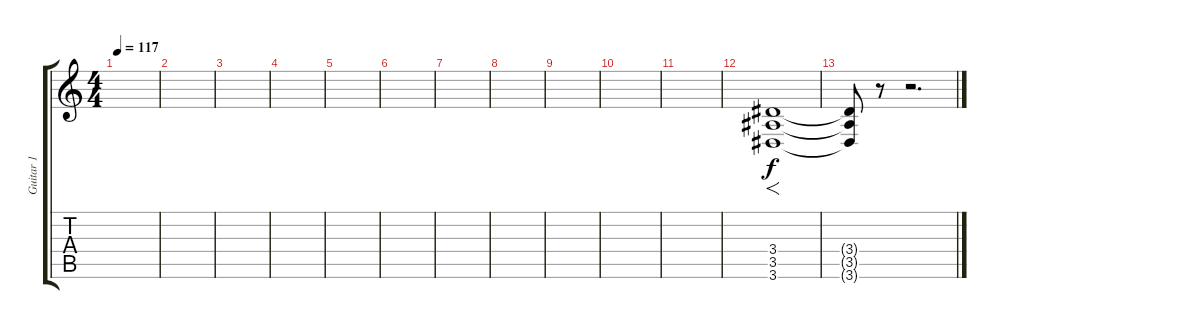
\track ("Guitar 1" "Guitar 1") {instrument distortionguitar}
\staff {score tabs}
\tuning (E4 C4 G3 C3 G2 C2) {hide}
\ts (4 4)
\tempo 117
\clef g2
\ks c
|
|
|
|
|
|
|
|
|
|
|
(3.4 3.5 3.6).1{f} |
(3.4{t} 3.5{t} 3.6{t}).8 r.8 r.2{d}
